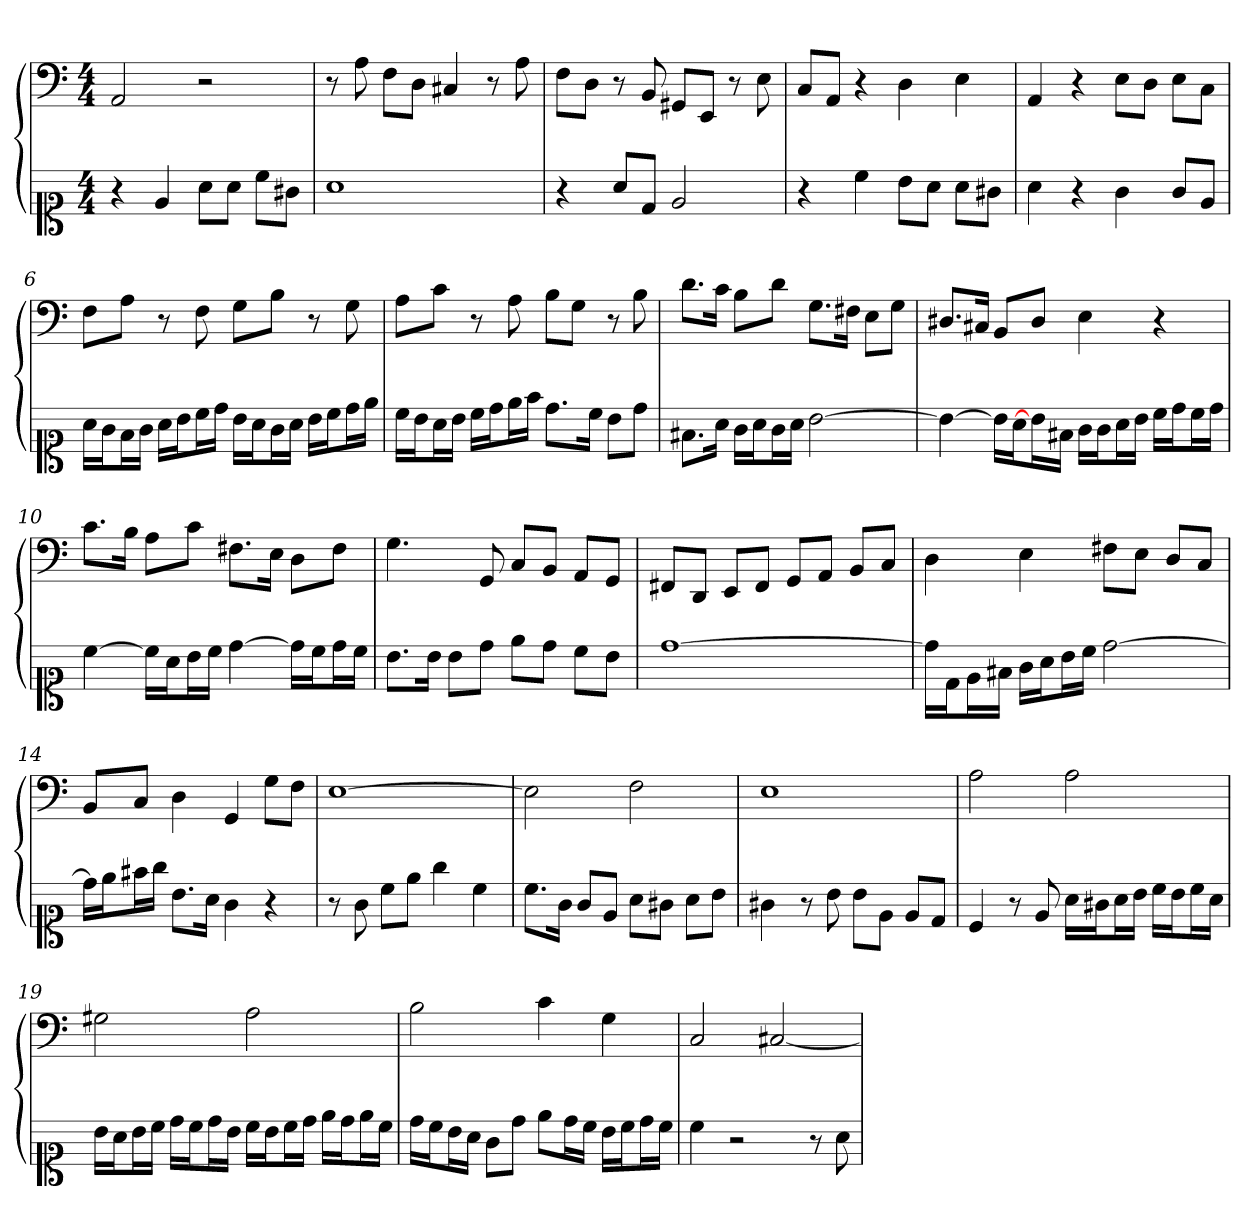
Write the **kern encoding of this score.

**kern	**kern
*part1	*part1
*staff2	*staff1
*clefC1	*clefF4
*k[]	*k[]
*a:	*a:
*M4/4	*M4/4
=1	=1
4r	2AA
4e	.
8a\L	2r
8a\J	.
8cc\L	.
8g#X\J	.
=2	=2
1a	8r
.	8A
.	8F\L
.	8D\J
.	4C#X
.	8r
.	8A
=3	=3
4r	8F\L
.	8D\J
8a/L	8r
8d/J	8BB
2e	8GG#X/L
.	8EE/J
.	8r
.	8E
=4	=4
4r	8C/L
.	8AA/J
4cc	4r
8b\L	4D
8a\J	.
8a\L	4E
8g#X\J	.
=5	=5
4a	4AA
4r	4r
4g	8E\L
.	8D\J
8g/L	8E\L
8e/J	8C\J
=6	=6
16a\LL	8F\L
16g\J	.
16f\L	8A\J
16g\JJ	.
16a\LL	8r
16b\J	.
16cc\L	8F
16dd\JJ	.
16b\LL	8G\L
16a\J	.
16g\L	8B\J
16a\JJ	.
16b\LL	8r
16cc\J	.
16dd\L	8G
16ee\JJ	.
=7	=7
16cc\LL	8A\L
16b\J	.
16a\L	8c\J
16b\JJ	.
16cc\LL	8r
16dd\J	.
16ee\L	8A
16ff\JJ	.
8.dd\L	8B\L
.	8G\J
16cc\Jk	.
8b\L	8r
8dd\J	8B
=8	=8
8.f#X\L	8.d\L
16a\Jk	16c\Jk
16g\LL	8B\L
16a\J	.
16g\L	8d\J
16a\JJ	.
[2b	8.G\L
.	16F#X\Jk
.	8E\L
.	8G\J
=9	=9
4b_	8.D#X/L
.	16C#X/Jk
16b\LL]	8BB/L
16a\J	.
16b\L]	8D#/J
16f#X\JJ	.
16g\LL	4E
16g\J	.
16a\L	.
16b\JJ	.
16cc\LL	4r
16dd\J	.
16cc\L	.
16dd\JJ	.
=10	=10
[4cc	8.c\L
.	16B\Jk
16cc\LL]	8A\L
16a\J	.
16b\L	8c\J
16cc\JJ	.
[4dd	8.F#X\L
.	16E\Jk
16dd\LL]	8D\L
16cc\J	.
16dd\L	8F#\J
16cc\JJ	.
=11	=11
8.b\L	4.G
16b\Jk	.
8b\L	.
8dd\J	8GG
8ee\L	8C/L
8dd\J	8BB/J
8cc\L	8AA/L
8b\J	8GG/J
=12	=12
[1dd	8FF#X/L
.	8DD/J
.	8EE/L
.	8FF#/J
.	8GG/L
.	8AA/J
.	8BB/L
.	8C/J
=13	=13
16dd\LL]	4D
16d\J	.
16e\L	.
16f#X\JJ	.
16g\LL	4E
16a\J	.
16b\L	.
16cc\JJ	.
[2dd	8F#X\L
.	8E\J
.	8D/L
.	8C/J
=14	=14
16dd\LL]	8BB/L
16ee\J	.
16ff#X\L	8C/J
16gg\JJ	.
8.b\L	4D
16a\Jk	.
4g	4GG
4r	8G\L
.	8F\J
=15	=15
8r	[1E
8g	.
8cc\L	.
8ee\J	.
4gg	.
4cc	.
=16	=16
8.cc\L	2E]
16g\Jk	.
8g/L	.
8e/J	.
8a\L	2F
8g#X\J	.
8a\L	.
8b\J	.
=17	=17
4g#X	1E
8r	.
8b	.
8b\L	.
8e\J	.
8e/L	.
8d/J	.
=18	=18
4c	2A
8r	.
8e	.
16a\LL	2A
16g#X\J	.
16a\L	.
16b\JJ	.
16cc\LL	.
16b\J	.
16cc\L	.
16a\JJ	.
=19	=19
16b\LL	2G#X
16a\J	.
16b\L	.
16cc\JJ	.
16dd\LL	.
16cc\J	.
16dd\L	.
16b\JJ	.
16cc\LL	2A
16b\J	.
16cc\L	.
16dd\JJ	.
16ee\LL	.
16dd\J	.
16ee\L	.
16cc\JJ	.
=20	=20
16dd\LL	2B
16cc\J	.
16b\L	.
16a\JJ	.
8g\L	.
8dd\J	.
8ee\L	4c
16dd\L	.
16cc\JJ	.
16b\LL	4G
16cc\J	.
16dd\L	.
16cc\JJ	.
=21	=21
4cc	2C
2r	.
.	[2C#X
8r	.
8a	.
=	=
*-	*-
